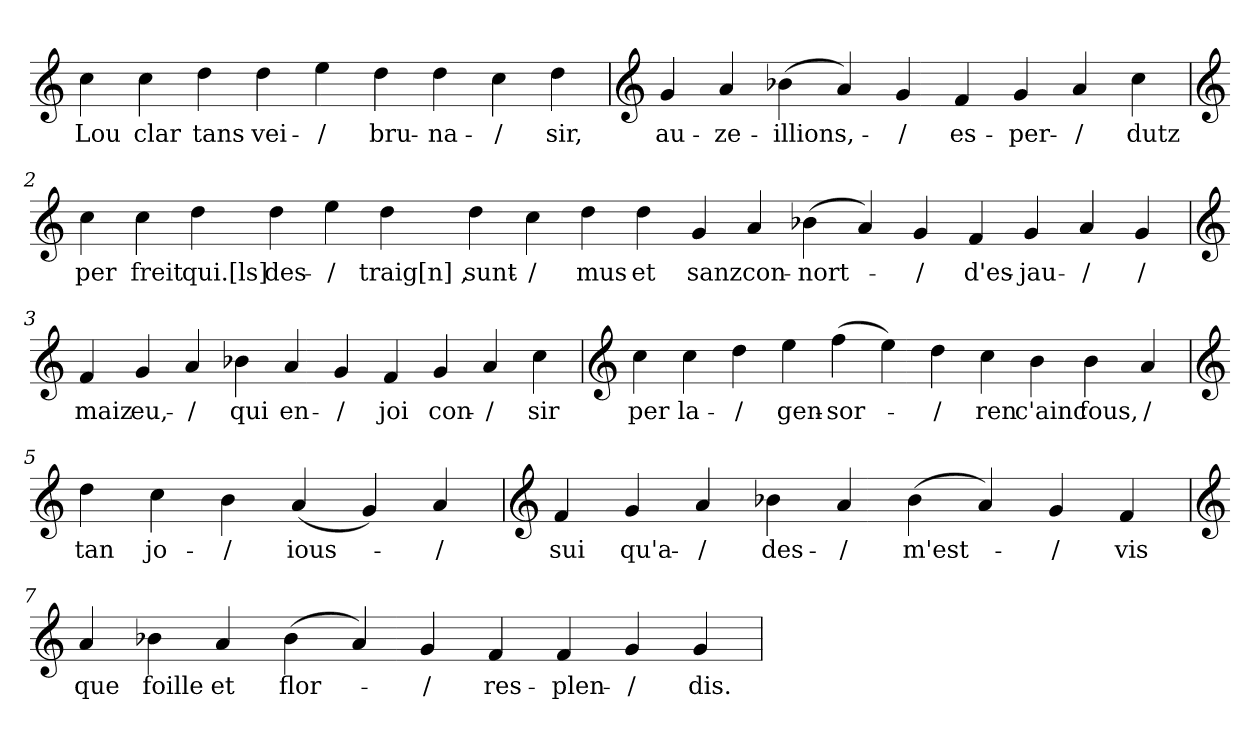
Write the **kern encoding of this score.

**kern	**text
*part1	*part1
*staff1	*staff1
*clefG2	*
=	=
4cc	Lou
4cc	clar
4dd	tans
4dd	vei-
4ee	-/
4dd	bru-
4dd	-na-
4cc	-/
4dd	sir,
=1	=1
*clefG2	*
4g	au-
4a	-ze-
(4b-X	-illions,-
4a)	.
4g	-/
4f	es-
4g	-per-
4a	-/
4cc	dutz
=2	=2
*clefG2	*
4cc	per
4cc	freit
4dd	qui.[ls]
4dd	des-
4ee	-/
4dd	traig[n],
4dd	sunt-
4cc	-/
4dd	mus
4dd	et
4g	sanz
4a	con-
(4b-X	-nort-
4a)	.
4g	-/
4f	d'es-
4g	-jau-
4a	-/
4g	/
=3	=3
*clefG2	*
4f	maiz
4g	eu,-
4a	-/
4b-X	qui
4a	en-
4g	-/
4f	joi
4g	con-
4a	-/
4cc	sir
=4	=4
*clefG2	*
4cc	per
4cc	la-
4dd	-/
4ee	gen-
(4ff	-sor-
4ee)	.
4dd	-/
4cc	ren
4b	c'ainc
4b	fous,
4a	/
=5	=5
*clefG2	*
4dd	tan
4cc	jo-
4b	-/
(4a	ious-
4g)	.
4a	-/
=6	=6
*clefG2	*
4f	sui
4g	qu'a-
4a	-/
4b-X	des-
4a	-/
(4b-	m'est-
4a)	.
4g	-/
4f	vis
=7	=7
*clefG2	*
4a	que
4b-X	foille
4a	et
(4b-	flor-
4a)	.
4g	-/
4f	res-
4f	-plen-
4g	-/
4g	dis.
=	=
*-	*-
